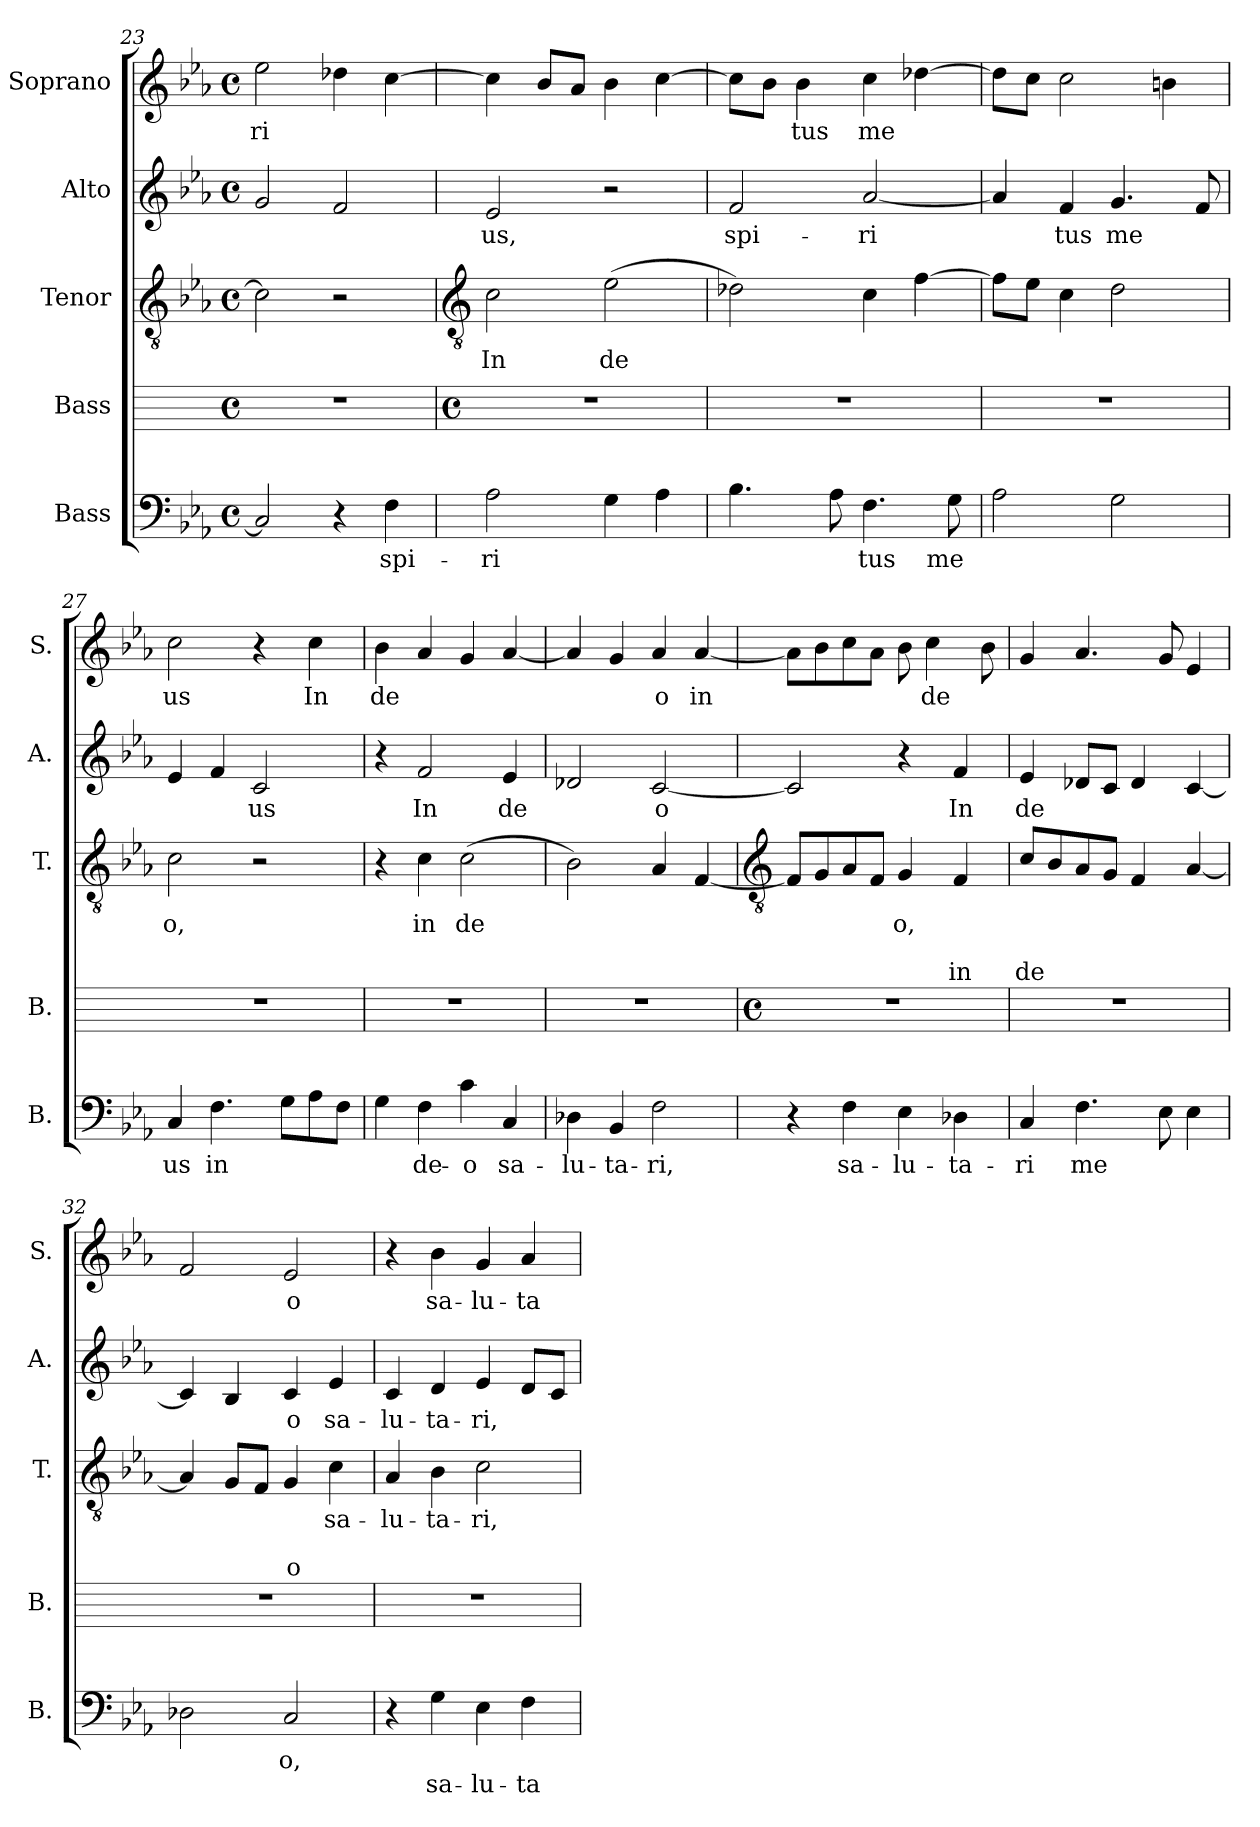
**kern	**text	**text	**kern	**kern	**text	**text	**text	**kern	**text	**kern	**text
*part5	*part5	*part5	*part4	*part3	*part3	*part3	*part3	*part2	*part2	*part1	*part1
*staff5	*staff5	*staff5	*staff4	*staff3	*staff3	*staff3	*staff3	*staff2	*staff2	*staff1	*staff1
*I"Bass	*	*	*I"Bass	*I"Tenor	*	*	*	*I"Alto	*	*I"Soprano	*
*I'B.	*	*	*I'B.	*I'T.	*	*	*	*I'A.	*	*I'S.	*
*clefF4	*	*	*	*clefGv2	*	*	*	*clefG2	*	*clefG2	*
*k[b-e-a-]	*	*	*	*k[b-e-a-]	*	*	*	*k[b-e-a-]	*	*k[b-e-a-]	*
*E-:	*	*	*	*E-:	*	*	*	*E-:	*	*E-:	*
*M4/4	*	*	*M4/4	*M4/4	*	*	*	*M4/4	*	*M4/4	*
*met(c)	*	*	*met(c)	*met(c)	*	*	*	*met(c)	*	*met(c)	*
=23	=23	=23	=23	=23	=23	=23	=23	=23	=23	=23	=23
!	!	!	!	!	!	!	!	!	!	!	!LO:LY:b
2C]	.	.	1r	2c]	.	.	.	2g	.	2ee-	-ri
4r	.	.	.	2r	.	.	.	2f	.	4dd-	.
!	!LO:LY:b	!	!	!	!	!	!	!	!	!	!
4F	spi-	.	.	.	.	.	.	.	.	[4cc	.
!!LO:LB:g=z
=24	=24	=24	=24	=24	=24	=24	=24	=24	=24	=24	=24
*	*	*	*	*clefGv2	*	*	*	*	*	*	*
*	*	*	*M4/4	*	*	*	*	*	*	*	*
*	*	*	*met(c)	*	*	*	*	*	*	*	*
!	!LO:LY:b	!	!	!	!LO:LY:b	!	!	!	!LO:LY:b	!	!
2A-	-ri	.	1r	2c	In	.	.	2e-	us,	4cc]	.
.	.	.	.	.	.	.	.	.	.	8b-L	.
.	.	.	.	.	.	.	.	.	.	8a-J	.
!	!	!	!	!	!LO:LY:b	!	!	!	!	!	!
4G	.	.	.	(>2e-	de	.	.	2r	.	4b-	.
4A-	.	.	.	.	.	.	.	.	.	[4cc	.
=25	=25	=25	=25	=25	=25	=25	=25	=25	=25	=25	=25
!	!	!	!	!	!	!	!	!	!LO:LY:b	!	!
4.B-	.	.	1r	2d-)	.	.	.	2f	spi-	8ccL]	.
.	.	.	.	.	.	.	.	.	.	8b-J	.
!	!	!	!	!	!	!	!	!	!	!	!LO:LY:b
.	.	.	.	.	.	.	.	.	.	4b-	tus
8A-	.	.	.	.	.	.	.	.	.	.	.
!	!LO:LY:b	!	!	!	!	!	!	!	!LO:LY:b	!	!LO:LY:b
4.F	tus	.	.	4c	.	.	.	[2a-	-ri	4cc	me
.	.	.	.	[4f	.	.	.	.	.	[4dd-	.
!	!LO:LY:b	!	!	!	!	!	!	!	!	!	!
8G	me	.	.	.	.	.	.	.	.	.	.
=26	=26	=26	=26	=26	=26	=26	=26	=26	=26	=26	=26
2A-	.	.	1r	8fL]	.	.	.	4a-]	.	8dd-L]	.
.	.	.	.	8e-J	.	.	.	.	.	8ccJ	.
!	!	!	!	!	!	!	!	!	!LO:LY:b	!	!
.	.	.	.	4c	.	.	.	4f	tus	2cc	.
!	!	!	!	!	!	!	!	!	!LO:LY:b	!	!
2G	.	.	.	2d	.	.	.	4.g	me	.	.
.	.	.	.	.	.	.	.	.	.	4b	.
.	.	.	.	.	.	.	.	8f	.	.	.
=27	=27	=27	=27	=27	=27	=27	=27	=27	=27	=27	=27
!	!LO:LY:b	!	!	!	!LO:LY:b	!	!	!	!	!	!LO:LY:b
4C	us	.	1r	2c	o,	.	.	4e-	.	2cc	us
!	!LO:LY:b	!	!	!	!	!	!	!	!	!	!
4.F	in	.	.	.	.	.	.	4f	.	.	.
!	!	!	!	!	!	!	!	!	!LO:LY:b	!	!
.	.	.	.	2r	.	.	.	2c	us	4r	.
8GL	.	.	.	.	.	.	.	.	.	.	.
!	!	!	!	!	!	!	!	!	!	!	!LO:LY:b
8A-	.	.	.	.	.	.	.	.	.	4cc	In
8FJ	.	.	.	.	.	.	.	.	.	.	.
=28	=28	=28	=28	=28	=28	=28	=28	=28	=28	=28	=28
!	!	!	!	!	!	!	!	!	!	!	!LO:LY:b
4G	.	.	1r	4r	.	.	.	4r	.	4b-	de
!	!LO:LY:b	!	!	!	!LO:LY:b	!	!	!	!LO:LY:b	!	!
4F	de-	.	.	4c	in	.	.	2f	In	4a-	.
!	!LO:LY:b	!	!	!	!LO:LY:b	!	!	!	!	!	!
4c	-o	.	.	(>2c	de	.	.	.	.	4g	.
!	!LO:LY:b	!	!	!	!	!	!	!	!LO:LY:b	!	!
4C	sa-	.	.	.	.	.	.	4e-	de	[4a-	.
=29	=29	=29	=29	=29	=29	=29	=29	=29	=29	=29	=29
!	!LO:LY:b	!	!	!	!	!	!	!	!	!	!
4D-	-lu-	.	1r	2B-)	.	.	.	2d-	.	4a-]	.
!	!LO:LY:b	!	!	!	!	!	!	!	!	!	!
4BB-	-ta-	.	.	.	.	.	.	.	.	4g	.
!	!LO:LY:b	!	!	!	!	!	!	!	!LO:LY:b	!	!LO:LY:b
2F	-ri,	.	.	4A-	.	.	.	[2c	o	4a-	o
!	!	!	!	!	!	!	!	!	!	!	!LO:LY:b
.	.	.	.	[4F	.	.	.	.	.	[4a-	in
!!LO:LB:g=z
=30	=30	=30	=30	=30	=30	=30	=30	=30	=30	=30	=30
*	*	*	*	*clefGv2	*	*	*	*	*	*	*
*	*	*	*M4/4	*	*	*	*	*	*	*	*
*	*	*	*met(c)	*	*	*	*	*	*	*	*
4r	.	.	1r	8FL]	.	.	.	2c]	.	8a-L]	.
.	.	.	.	8G	.	.	.	.	.	8b-	.
!	!LO:LY:b	!	!	!	!	!	!	!	!	!	!
4F	sa-	.	.	8A-	.	.	.	.	.	8cc	.
.	.	.	.	8FJ	.	.	.	.	.	8a-J	.
!	!LO:LY:b	!	!	!	!LO:LY:b	!	!	!	!	!	!
4E-	-lu-	.	.	4G	o,	.	.	4r	.	8b-	.
!	!	!	!	!	!	!	!	!	!	!	!LO:LY:b
.	.	.	.	.	.	.	.	.	.	4cc	de
!	!LO:LY:b	!	!	!	!	!	!LO:LY:b	!	!LO:LY:b	!	!
4D-	-ta-	.	.	4F	.	.	in	4f	In	.	.
.	.	.	.	.	.	.	.	.	.	8b-	.
=31	=31	=31	=31	=31	=31	=31	=31	=31	=31	=31	=31
!	!LO:LY:b	!	!	!	!	!	!LO:LY:b	!	!LO:LY:b	!	!
4C	-ri	.	1r	8cL	.	.	de	4e-	de	4g	.
.	.	.	.	8B-	.	.	.	.	.	.	.
!	!LO:LY:b	!	!	!	!	!	!	!	!	!	!
4.F	me	.	.	8A-	.	.	.	8d-L	.	4.a-	.
.	.	.	.	8GJ	.	.	.	8cJ	.	.	.
.	.	.	.	4F	.	.	.	4d-	.	.	.
8E-	.	.	.	.	.	.	.	.	.	8g	.
4E-	.	.	.	[4A-	.	.	.	[4c	.	4e-	.
=32	=32	=32	=32	=32	=32	=32	=32	=32	=32	=32	=32
2D-	.	.	1r	4A-]	.	.	.	4c]	.	2f	.
.	.	.	.	8GL	.	.	.	4B-	.	.	.
.	.	.	.	8FJ	.	.	.	.	.	.	.
!	!LO:LY:b	!	!	!	!	!	!LO:LY:b	!	!LO:LY:b	!	!LO:LY:b
2C	o,	.	.	4G	.	.	o	4c	o	2e-	o
!	!	!	!	!	!LO:LY:b	!	!	!	!LO:LY:b	!	!
.	.	.	.	4c	sa-	.	.	4e-	sa-	.	.
=33	=33	=33	=33	=33	=33	=33	=33	=33	=33	=33	=33
!	!	!	!	!	!LO:LY:b	!	!	!	!LO:LY:b	!	!
4r	.	.	1r	4A-	-lu-	.	.	4c	-lu-	4r	.
!	!	!LO:LY:b	!	!	!LO:LY:b	!	!	!	!LO:LY:b	!	!LO:LY:b
4G	.	sa-	.	4B-	-ta-	.	.	4d	-ta-	4b-	sa-
!	!	!LO:LY:b	!	!	!LO:LY:b	!	!	!	!LO:LY:b	!	!LO:LY:b
4E-	.	-lu-	.	2c	-ri,	.	.	4e-	-ri,	4g	-lu-
!	!	!LO:LY:b	!	!	!	!	!	!	!	!	!LO:LY:b
4F	.	-ta-	.	.	.	.	.	8dL	.	4a-	-ta-
.	.	.	.	.	.	.	.	8cJ	.	.	.
=	=	=	=	=	=	=	=	=	=	=	=
*-	*-	*-	*-	*-	*-	*-	*-	*-	*-	*-	*-
